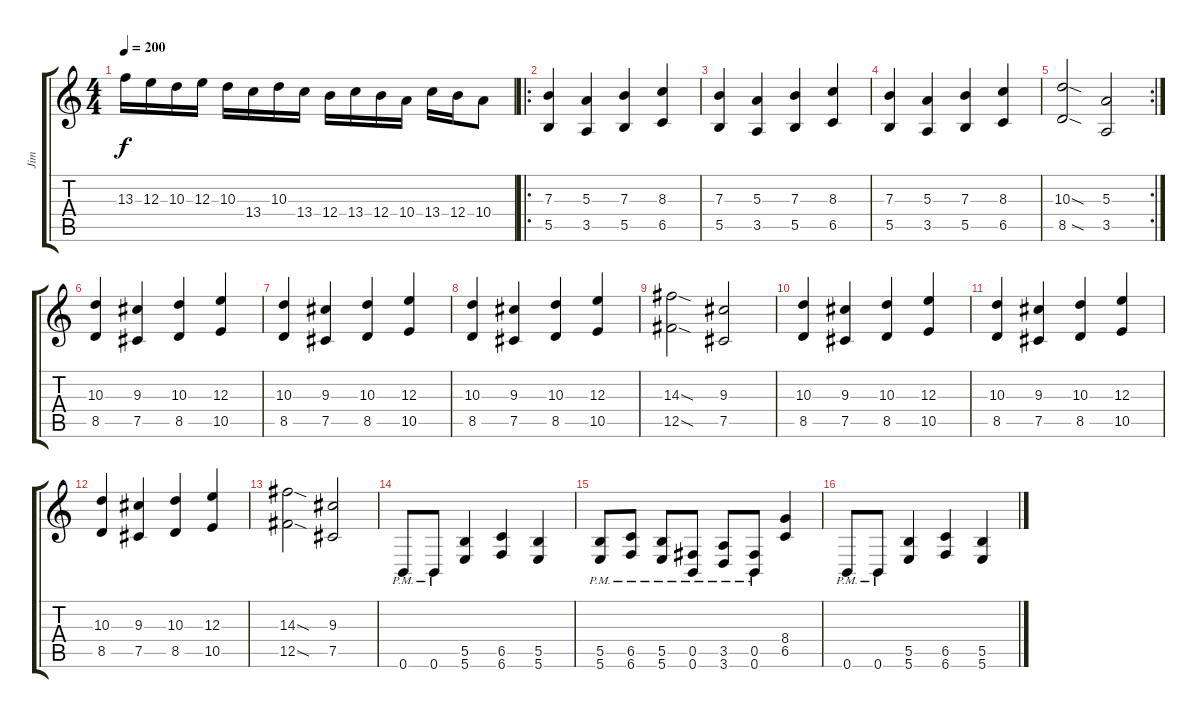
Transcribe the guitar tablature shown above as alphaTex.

\track ("Jim" "Jim") {instrument distortionguitar}
\staff {score tabs}
\tuning (Db4 Ab3 E3 B2 Gb2 B1) {hide}
\ts (4 4)
\tempo 200
\clef g2
\ks c
13.3.16{dy f} 12.3.16 10.3.16 12.3.16 10.3.16 13.4.16 10.3.16 13.4.16 12.4.16 13.4.16 12.4.16 10.4.16 13.4.16 12.4.16 10.4.8 |
\ro
(7.3 5.5).4 (5.3 3.5).4 (7.3 5.5).4 (8.3 6.5).4 |
(7.3 5.5).4 (5.3 3.5).4 (7.3 5.5).4 (8.3 6.5).4 |
(7.3 5.5).4 (5.3 3.5).4 (7.3 5.5).4 (8.3 6.5).4 |
\rc 2
(10.3{sod} 8.5{sod}).2 (5.3 3.5).2 |
(10.3 8.5).4 (9.3 7.5).4 (10.3 8.5).4 (12.3 10.5).4 |
(10.3 8.5).4 (9.3 7.5).4 (10.3 8.5).4 (12.3 10.5).4 |
(10.3 8.5).4 (9.3 7.5).4 (10.3 8.5).4 (12.3 10.5).4 |
(14.3{sod} 12.5{sod}).2 (9.3 7.5).2 |
(10.3 8.5).4 (9.3 7.5).4 (10.3 8.5).4 (12.3 10.5).4 |
(10.3 8.5).4 (9.3 7.5).4 (10.3 8.5).4 (12.3 10.5).4 |
(10.3 8.5).4 (9.3 7.5).4 (10.3 8.5).4 (12.3 10.5).4 |
(14.3{sod} 12.5{sod}).2 (9.3 7.5).2 |
0.6{pm}.8 0.6{pm}.8 (5.5 5.6).4 (6.5 6.6).4 (5.5 5.6).4 |
(5.5{pm} 5.6{pm}).8 (6.5{pm} 6.6{pm}).8 (5.5{pm} 5.6{pm}).8 (0.5{pm} 0.6{pm}).8 (3.5{pm} 3.6{pm}).8 (0.5{pm} 0.6{pm}).8 (8.4 6.5).4 |
0.6{pm}.8 0.6{pm}.8 (5.5 5.6).4 (6.5 6.6).4 (5.5 5.6).4
